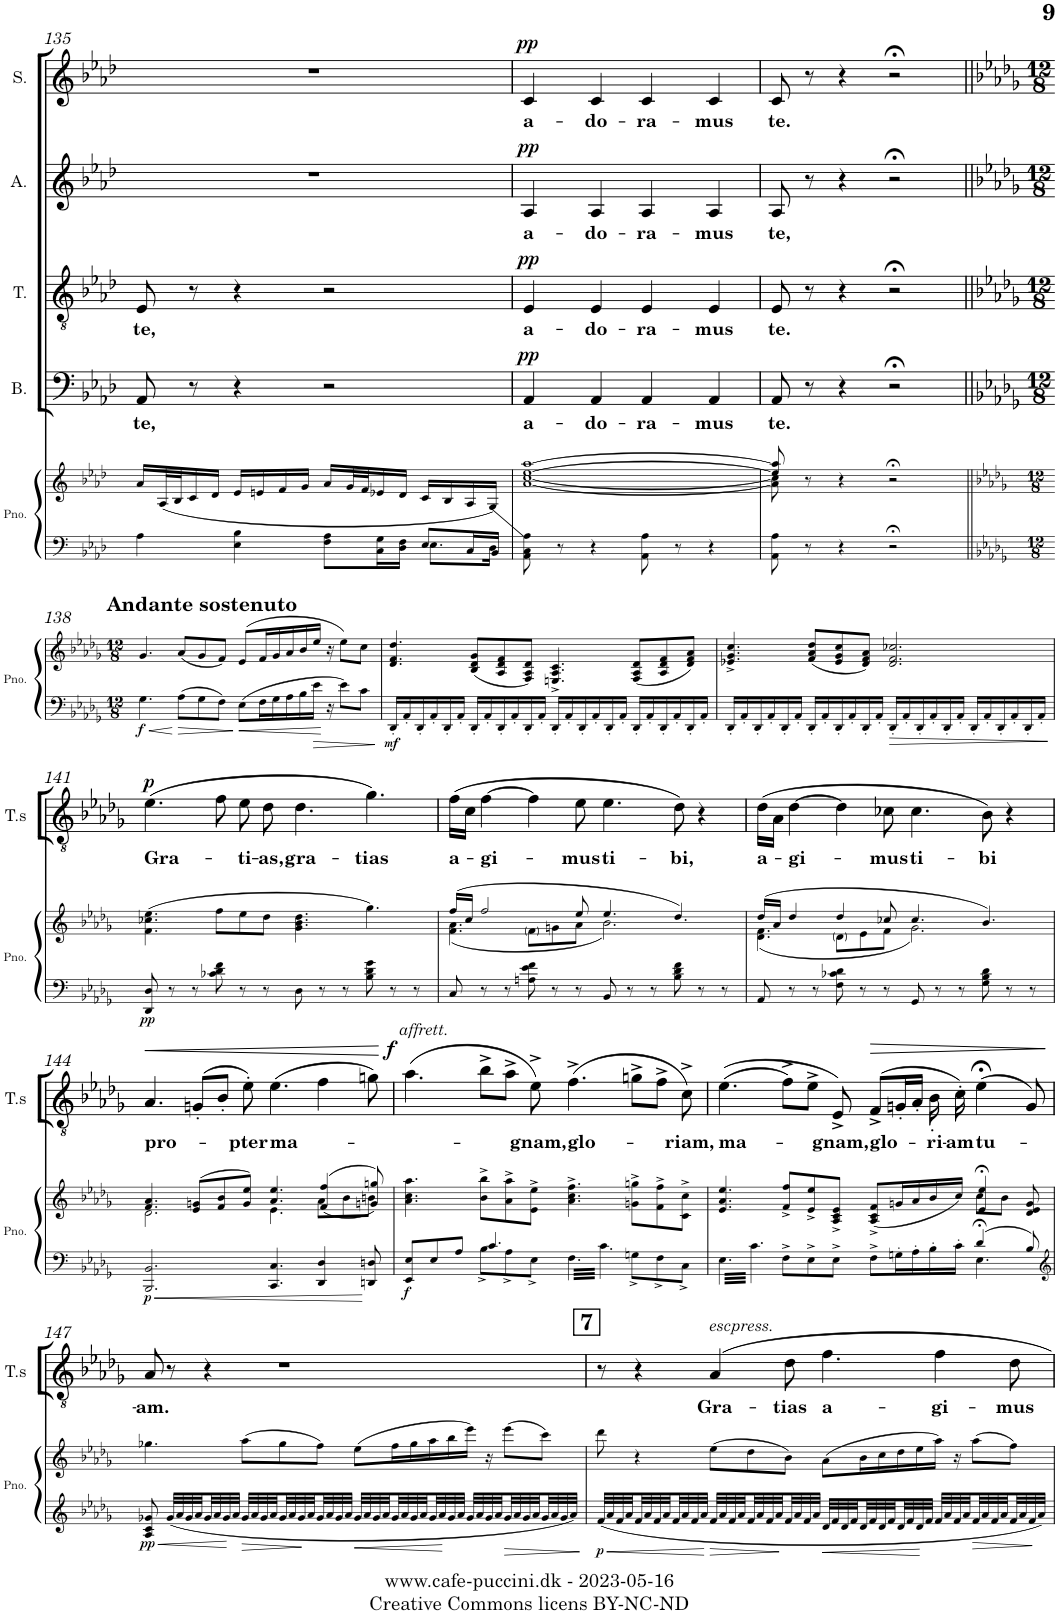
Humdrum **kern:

**kern	**kern	**dynam	**kern	**text	**dynam	**kern	**text	**dynam	**kern	**text	**dynam	**kern	**text	**dynam	**kern	**text	**dynam
*part6	*part6	*part6	*part5	*part5	*part5	*part4	*part4	*part4	*part3	*part3	*part3	*part2	*part2	*part2	*part1	*part1	*part1
*staff7	*staff6	*staff6/7	*staff5	*staff5	*staff5	*staff4	*staff4	*staff4	*staff3	*staff3	*staff3	*staff2	*staff2	*staff2	*staff1	*staff1	*staff1
*I"Piano	*	*	*I"Bass	*	*	*I"Tenor	*	*	*I"Alto	*	*	*I"Soprano	*	*	*I"Tenor solo	*	*
*I'Pno.	*	*	*I'B.	*	*	*I'T.	*	*	*I'A.	*	*	*I'S.	*	*	*I'T.s	*	*
!!LO:PB:g=z
*clefF4	*clefG2	*	*clefF4	*	*	*clefGv2	*	*	*clefG2	*	*	*clefG2	*	*	*clefGv2	*	*
*k[b-e-a-d-]	*k[b-e-a-d-]	*	*k[b-e-a-d-]	*	*	*k[b-e-a-d-]	*	*	*k[b-e-a-d-]	*	*	*k[b-e-a-d-]	*	*	*k[b-e-a-d-]	*	*
*M4/4	*M4/4	*	*M4/4	*	*	*M4/4	*	*	*M4/4	*	*	*M4/4	*	*	*M4/4	*	*
*met(c)	*met(c)	*	*met(c)	*	*	*met(c)	*	*	*met(c)	*	*	*met(c)	*	*	*met(c)	*	*
=135	=135	=135	=135	=135	=135	=135	=135	=135	=135	=135	=135	=135	=135	=135	=135	=135	=135
*^	*	*	*	*	*	*	*	*	*	*	*	*	*	*	*	*	*
!	!	!	!	!	!LO:LY:b	!	!	!LO:LY:b	!	!	!	!	!	!	!	!	!	!
4A-\	2.ryy	16a-/LL	.	8AA-/	te,	.	8E-/	te,	.	1r	.	.	1r	.	.	1r	.	.
.	.	(32A-/L	.	.	.	.	.	.	.	.	.	.	.	.	.	.	.	.
.	.	32B-/J	.	.	.	.	.	.	.	.	.	.	.	.	.	.	.	.
.	.	16c/	.	8r	.	.	8r	.	.	.	.	.	.	.	.	.	.	.
.	.	16d-/JJ	.	.	.	.	.	.	.	.	.	.	.	.	.	.	.	.
4E-\ 4B-\	.	16e-/LL	.	4r	.	.	4r	.	.	.	.	.	.	.	.	.	.	.
.	.	16en/	.	.	.	.	.	.	.	.	.	.	.	.	.	.	.	.
.	.	16f/	.	.	.	.	.	.	.	.	.	.	.	.	.	.	.	.
.	.	16g/JJ	.	.	.	.	.	.	.	.	.	.	.	.	.	.	.	.
8F\ 8A-\L	.	16a-/LL	.	2r	.	.	2r	.	.	.	.	.	.	.	.	.	.	.
.	.	32g/L	.	.	.	.	.	.	.	.	.	.	.	.	.	.	.	.
.	.	32f/J	.	.	.	.	.	.	.	.	.	.	.	.	.	.	.	.
16C\ 16G\L	.	16e-X/	.	.	.	.	.	.	.	.	.	.	.	.	.	.	.	.
16D-\ 16F\JJ	.	16d-/JJ	.	.	.	.	.	.	.	.	.	.	.	.	.	.	.	.
8E-/L	8.E-\L	16c/LL	.	.	.	.	.	.	.	.	.	.	.	.	.	.	.	.
.	.	16B-/	.	.	.	.	.	.	.	.	.	.	.	.	.	.	.	.
16C/L	.	16A-/	.	.	.	.	.	.	.	.	.	.	.	.	.	.	.	.
16BB-/JJ	16D-\Jk	16G/JJ)	.	.	.	.	.	.	.	.	.	.	.	.	.	.	.	.
=136	=136	=136	=136	=136	=136	=136	=136	=136	=136	=136	=136	=136	=136	=136	=136	=136	=136	=136
*	*	*^	*	*	*	*	*	*	*	*	*	*	*	*	*	*	*	*
!	!	!	!	!	!	!LO:LY:b	!LO:DY:a	!	!LO:LY:b	!LO:DY:a	!	!LO:LY:b	!LO:DY:a	!	!LO:LY:b	!LO:DY:a	!	!	!
*v	*v	*	*	*	*	*	*	*	*	*	*	*	*	*	*	*	*	*	*
8AA-\ 8C\ 8A-\	[1ee- [1aa-	[1a- [1cc	.	4AA-/	a-	pp	4E-/	a-	pp	4A-/	a-	pp	4c/	a-	pp	1r	.	.
8r	.	.	.	.	.	.	.	.	.	.	.	.	.	.	.	.	.	.
!	!	!	!	!	!LO:LY:b	!	!	!LO:LY:b	!	!	!LO:LY:b	!	!	!LO:LY:b	!	!	!	!
4r	.	.	.	4AA-/	-do-	.	4E-/	-do-	.	4A-/	-do-	.	4c/	-do-	.	.	.	.
!	!	!	!	!	!LO:LY:b	!	!	!LO:LY:b	!	!	!LO:LY:b	!	!	!LO:LY:b	!	!	!	!
8AA-\ 8A-\	.	.	.	4AA-/	-ra-	.	4E-/	-ra-	.	4A-/	-ra-	.	4c/	-ra-	.	.	.	.
8r	.	.	.	.	.	.	.	.	.	.	.	.	.	.	.	.	.	.
!	!	!	!	!	!LO:LY:b	!	!	!LO:LY:b	!	!	!LO:LY:b	!	!	!LO:LY:b	!	!	!	!
4r	.	.	.	4AA-/	-mus	.	4E-/	-mus	.	4A-/	-mus	.	4c/	-mus	.	.	.	.
=137	=137	=137	=137	=137	=137	=137	=137	=137	=137	=137	=137	=137	=137	=137	=137	=137	=137	=137
!	!	!	!	!	!LO:LY:b	!	!	!LO:LY:b	!	!	!LO:LY:b	!	!	!LO:LY:b	!	!	!	!
8AA-\ 8A-\	8ee-/] 8aa-/]	8a-\] 8cc\]	.	8AA-/	te.	.	8E-/	te.	.	8A-/	te,	.	8c/	te.	.	1r	.	.
8r	8r	8ryy	.	8r	.	.	8r	.	.	8r	.	.	8r	.	.	.	.	.
4r	4r	4ryy	.	4r	.	.	4r	.	.	4r	.	.	4r	.	.	.	.	.
2r;<	2r;<	2ryy	.	2r;<	.	.	2r;<	.	.	2r;<	.	.	2r;<	.	.	.	.	.
*	*v	*v	*	*	*	*	*	*	*	*	*	*	*	*	*	*	*	*
!!LO:LB:g=z
=138||	=138||	=138||	=138||	=138||	=138||	=138||	=138||	=138||	=138||	=138||	=138||	=138||	=138||	=138||	=138||	=138||	=138||
*k[b-e-a-d-g-]	*k[b-e-a-d-g-]	*	*k[b-e-a-d-g-]	*	*	*k[b-e-a-d-g-]	*	*	*k[b-e-a-d-g-]	*	*	*k[b-e-a-d-g-]	*	*	*k[b-e-a-d-g-]	*	*
*M12/8	*M12/8	*	*M12/8	*	*	*M12/8	*	*	*M12/8	*	*	*M12/8	*	*	*M12/8	*	*
*	*^	*	*	*	*	*	*	*	*	*	*	*	*	*	*	*	*
!	!	!	!	!	!	!	!	!	!	!	!	!	!	!	!	!LO:TX:a:B:t=Andante sostenuto	!	!
!	!	!	!LO:DY:b=2	!	!	!	!	!	!	!	!	!	!	!	!	!	!	!
*	*v	*v	*	*	*	*	*	*	*	*	*	*	*	*	*	*	*	*
4.G-\	4.g-/	f	2r	.	.	2r	.	.	2r	.	.	2r	.	.	2r	.	.
8A-\L	(8a-/L	.	.	.	.	.	.	.	.	.	.	.	.	.	.	.	.
8G-\	8g-/	.	1r	.	.	1r	.	.	1r	.	.	1r	.	.	1r	.	.
8F\J	8f/J)	.	.	.	.	.	.	.	.	.	.	.	.	.	.	.	.
8E-\L	(8e-/L	.	.	.	.	.	.	.	.	.	.	.	.	.	.	.	.
16F\L	16f/L	.	.	.	.	.	.	.	.	.	.	.	.	.	.	.	.
16G-\	16g-/	.	.	.	.	.	.	.	.	.	.	.	.	.	.	.	.
16A-\	16a-/	.	.	.	.	.	.	.	.	.	.	.	.	.	.	.	.
16B-\	16b-/	.	.	.	.	.	.	.	.	.	.	.	.	.	.	.	.
16e-\JJ	16ee-/JJ	.	.	.	.	.	.	.	.	.	.	.	.	.	.	.	.
16r	16r	.	.	.	.	.	.	.	.	.	.	.	.	.	.	.	.
8e-\L	8ee-\L)	.	.	.	.	.	.	.	.	.	.	.	.	.	.	.	.
8c\J	8cc\J	.	.	.	.	.	.	.	.	.	.	.	.	.	.	.	.
=139	=139	=139	=139	=139	=139	=139	=139	=139	=139	=139	=139	=139	=139	=139	=139	=139	=139
!	!	!LO:DY:b=2	!	!	!	!	!	!	!	!	!	!	!	!	!	!	!
16DD-'/LL	4.d-/ 4.f/ 4.dd-/	mf	2r	.	.	2r	.	.	2r	.	.	2r	.	.	2r	.	.
16AA-'/	.	.	.	.	.	.	.	.	.	.	.	.	.	.	.	.	.
16DD-'/	.	.	.	.	.	.	.	.	.	.	.	.	.	.	.	.	.
16AA-'/	.	.	.	.	.	.	.	.	.	.	.	.	.	.	.	.	.
16DD-'/	.	.	.	.	.	.	.	.	.	.	.	.	.	.	.	.	.
16AA-'/JJ	.	.	.	.	.	.	.	.	.	.	.	.	.	.	.	.	.
16DD-'/LL	(8B-/ 8d-/ 8g-/L	.	.	.	.	.	.	.	.	.	.	.	.	.	.	.	.
16AA-'/	.	.	.	.	.	.	.	.	.	.	.	.	.	.	.	.	.
16DD-'/	8A-/ 8d-/ 8f/	.	1r	.	.	1r	.	.	1r	.	.	1r	.	.	1r	.	.
16AA-'/	.	.	.	.	.	.	.	.	.	.	.	.	.	.	.	.	.
16DD-'/	8F/ 8A-/ 8d-/J)	.	.	.	.	.	.	.	.	.	.	.	.	.	.	.	.
16AA-'/JJ	.	.	.	.	.	.	.	.	.	.	.	.	.	.	.	.	.
16DD-'/LL	4.En/^ 4.A-/^ 4.c/^	.	.	.	.	.	.	.	.	.	.	.	.	.	.	.	.
16AA-'/	.	.	.	.	.	.	.	.	.	.	.	.	.	.	.	.	.
16DD-'/	.	.	.	.	.	.	.	.	.	.	.	.	.	.	.	.	.
16AA-'/	.	.	.	.	.	.	.	.	.	.	.	.	.	.	.	.	.
16DD-'/	.	.	.	.	.	.	.	.	.	.	.	.	.	.	.	.	.
16AA-'/JJ	.	.	.	.	.	.	.	.	.	.	.	.	.	.	.	.	.
16DD-'/LL	(8F/ 8A-/ 8d-/L	.	.	.	.	.	.	.	.	.	.	.	.	.	.	.	.
16AA-'/	.	.	.	.	.	.	.	.	.	.	.	.	.	.	.	.	.
16DD-'/	8A-/ 8d-/ 8f/	.	.	.	.	.	.	.	.	.	.	.	.	.	.	.	.
16AA-'/	.	.	.	.	.	.	.	.	.	.	.	.	.	.	.	.	.
16DD-'/	8d-/ 8f/ 8a-/J)	.	.	.	.	.	.	.	.	.	.	.	.	.	.	.	.
16AA-'/JJ	.	.	.	.	.	.	.	.	.	.	.	.	.	.	.	.	.
=140	=140	=140	=140	=140	=140	=140	=140	=140	=140	=140	=140	=140	=140	=140	=140	=140	=140
16DD-'/LL	4.e-X/^ 4.g-/^ 4.cc/^	.	2r	.	.	2r	.	.	2r	.	.	2r	.	.	2r	.	.
16AA-'/	.	.	.	.	.	.	.	.	.	.	.	.	.	.	.	.	.
16DD-'/	.	.	.	.	.	.	.	.	.	.	.	.	.	.	.	.	.
16AA-'/	.	.	.	.	.	.	.	.	.	.	.	.	.	.	.	.	.
16DD-'/	.	.	.	.	.	.	.	.	.	.	.	.	.	.	.	.	.
16AA-'/JJ	.	.	.	.	.	.	.	.	.	.	.	.	.	.	.	.	.
16DD-'/LL	(8f/ 8a-/ 8dd-/L	.	.	.	.	.	.	.	.	.	.	.	.	.	.	.	.
16AA-'/	.	.	.	.	.	.	.	.	.	.	.	.	.	.	.	.	.
16DD-'/	8e-/ 8g-/ 8cc/	.	1r	.	.	1r	.	.	1r	.	.	1r	.	.	1r	.	.
16AA-'/	.	.	.	.	.	.	.	.	.	.	.	.	.	.	.	.	.
16DD-'/	8d-/ 8f/ 8a-/J)	.	.	.	.	.	.	.	.	.	.	.	.	.	.	.	.
16AA-'/JJ	.	.	.	.	.	.	.	.	.	.	.	.	.	.	.	.	.
16DD-'/LL	2.d-/ 2.f/ 2.cc-X/	.	.	.	.	.	.	.	.	.	.	.	.	.	.	.	.
16AA-'/	.	.	.	.	.	.	.	.	.	.	.	.	.	.	.	.	.
16DD-'/	.	.	.	.	.	.	.	.	.	.	.	.	.	.	.	.	.
16AA-'/	.	.	.	.	.	.	.	.	.	.	.	.	.	.	.	.	.
16DD-'/	.	.	.	.	.	.	.	.	.	.	.	.	.	.	.	.	.
16AA-'/JJ	.	.	.	.	.	.	.	.	.	.	.	.	.	.	.	.	.
16DD-'/LL	.	.	.	.	.	.	.	.	.	.	.	.	.	.	.	.	.
16AA-'/	.	.	.	.	.	.	.	.	.	.	.	.	.	.	.	.	.
16DD-'/	.	.	.	.	.	.	.	.	.	.	.	.	.	.	.	.	.
16AA-'/	.	.	.	.	.	.	.	.	.	.	.	.	.	.	.	.	.
16DD-'/	.	.	.	.	.	.	.	.	.	.	.	.	.	.	.	.	.
16AA-'/JJ	.	.	.	.	.	.	.	.	.	.	.	.	.	.	.	.	.
!!LO:LB:g=z
=141	=141	=141	=141	=141	=141	=141	=141	=141	=141	=141	=141	=141	=141	=141	=141	=141	=141
!	!	!LO:DY:b=2	!	!	!	!	!	!	!	!	!	!	!	!	!	!LO:LY:b	!LO:DY:a
8DD-/ 8D-/	(4.f\ 4.cc-X\ 4.ee-\	pp	2r	.	.	2r	.	.	2r	.	.	2r	.	.	(4.e-\	Gra-	p
8r	.	.	.	.	.	.	.	.	.	.	.	.	.	.	.	.	.
8r	.	.	.	.	.	.	.	.	.	.	.	.	.	.	.	.	.
8c-X\ 8d-\ 8f\	8ff\L	.	.	.	.	.	.	.	.	.	.	.	.	.	8f\	.	.
!	!	!	!	!	!	!	!	!	!	!	!	!	!	!	!	!LO:LY:b	!
8r	8ee-\	.	1r	.	.	1r	.	.	1r	.	.	1r	.	.	8e-\	-ti-	.
!	!	!	!	!	!	!	!	!	!	!	!	!	!	!	!	!LO:LY:b	!
8r	8dd-\J	.	.	.	.	.	.	.	.	.	.	.	.	.	8d-\	-as,	.
!	!	!	!	!	!	!	!	!	!	!	!	!	!	!	!	!LO:LY:b	!
8D-\	4.g-\ 4.b-\ 4.dd-\	.	.	.	.	.	.	.	.	.	.	.	.	.	4.d-\	gra-	.
8r	.	.	.	.	.	.	.	.	.	.	.	.	.	.	.	.	.
8r	.	.	.	.	.	.	.	.	.	.	.	.	.	.	.	.	.
!	!	!	!	!	!	!	!	!	!	!	!	!	!	!	!	!LO:LY:b	!
8B-\ 8d-\ 8g-\	4.gg-\)	.	.	.	.	.	.	.	.	.	.	.	.	.	4.g-\)	-tias	.
8r	.	.	.	.	.	.	.	.	.	.	.	.	.	.	.	.	.
8r	.	.	.	.	.	.	.	.	.	.	.	.	.	.	.	.	.
=142	=142	=142	=142	=142	=142	=142	=142	=142	=142	=142	=142	=142	=142	=142	=142	=142	=142
*	*^	*	*	*	*	*	*	*	*	*	*	*	*	*	*	*	*
!	!	!	!	!	!	!	!	!	!	!	!	!	!	!	!	!	!LO:LY:b	!
8C/	(16ff/LL	(4.f\ 4.a-\	.	2r	.	.	2r	.	.	2r	.	.	2r	.	.	(16f\LL	a-	.
.	16cc/JJ	.	.	.	.	.	.	.	.	.	.	.	.	.	.	16c\JJ	.	.
!	!	!	!	!	!	!	!	!	!	!	!	!	!	!	!	!	!LO:LY:b	!
8r	2ff/	.	.	.	.	.	.	.	.	.	.	.	.	.	.	[4f\	-gi-	.
8r	.	.	.	.	.	.	.	.	.	.	.	.	.	.	.	.	.	.
8An\ 8e-\ 8f\	.	8f\L	.	.	.	.	.	.	.	.	.	.	.	.	.	4f\]	.	.
8r	.	8gn\	.	1r	.	.	1r	.	.	1r	.	.	1r	.	.	.	.	.
!	!	!	!	!	!	!	!	!	!	!	!	!	!	!	!	!	!LO:LY:b	!
8r	8ee-/	8a-\J	.	.	.	.	.	.	.	.	.	.	.	.	.	8e-\	-mus	.
!	!	!	!	!	!	!	!	!	!	!	!	!	!	!	!	!	!LO:LY:b	!
8BB-/	4.ee-/	2.b-\)	.	.	.	.	.	.	.	.	.	.	.	.	.	4.e-\	ti-	.
8r	.	.	.	.	.	.	.	.	.	.	.	.	.	.	.	.	.	.
8r	.	.	.	.	.	.	.	.	.	.	.	.	.	.	.	.	.	.
!	!	!	!	!	!	!	!	!	!	!	!	!	!	!	!	!	!LO:LY:b	!
8B-\ 8d-\ 8f\	4.dd-/)	.	.	.	.	.	.	.	.	.	.	.	.	.	.	8d-\)	-bi,	.
8r	.	.	.	.	.	.	.	.	.	.	.	.	.	.	.	4r	.	.
8r	.	.	.	.	.	.	.	.	.	.	.	.	.	.	.	.	.	.
=143	=143	=143	=143	=143	=143	=143	=143	=143	=143	=143	=143	=143	=143	=143	=143	=143	=143	=143
!	!	!	!	!	!	!	!	!	!	!	!	!	!	!	!	!	!LO:LY:b	!
8AA-/	(16dd-/LL	(4.d-\ 4.f\	.	2r	.	.	2r	.	.	2r	.	.	2r	.	.	(16d-\LL	a-	.
.	16a-/JJ	.	.	.	.	.	.	.	.	.	.	.	.	.	.	16A-\JJ	.	.
!	!	!	!	!	!	!	!	!	!	!	!	!	!	!	!	!	!LO:LY:b	!
8r	4dd-/	.	.	.	.	.	.	.	.	.	.	.	.	.	.	[4d-\	-gi-	.
8r	.	.	.	.	.	.	.	.	.	.	.	.	.	.	.	.	.	.
8F\ 8c-X\ 8d-\	4dd-/	8d-\L	.	.	.	.	.	.	.	.	.	.	.	.	.	4d-\]	.	.
8r	.	8e-\	.	1r	.	.	1r	.	.	1r	.	.	1r	.	.	.	.	.
!	!	!	!	!	!	!	!	!	!	!	!	!	!	!	!	!	!LO:LY:b	!
8r	8cc-X/	8f\J	.	.	.	.	.	.	.	.	.	.	.	.	.	8c-X\	-mus	.
!	!	!	!	!	!	!	!	!	!	!	!	!	!	!	!	!	!LO:LY:b	!
8GG-/	4.cc-/	2.g-\)	.	.	.	.	.	.	.	.	.	.	.	.	.	4.c-\	ti-	.
8r	.	.	.	.	.	.	.	.	.	.	.	.	.	.	.	.	.	.
8r	.	.	.	.	.	.	.	.	.	.	.	.	.	.	.	.	.	.
!	!	!	!	!	!	!	!	!	!	!	!	!	!	!	!	!	!LO:LY:b	!
8G-\ 8B-\ 8d-\	4.b-/)	.	.	.	.	.	.	.	.	.	.	.	.	.	.	8B-\)	-bi	.
8r	.	.	.	.	.	.	.	.	.	.	.	.	.	.	.	4r	.	.
8r	.	.	.	.	.	.	.	.	.	.	.	.	.	.	.	.	.	.
!!LO:LB:g=z
=144	=144	=144	=144	=144	=144	=144	=144	=144	=144	=144	=144	=144	=144	=144	=144	=144	=144	=144
!	!	!	!LO:DY:b=2	!	!	!	!	!	!	!	!	!	!	!	!	!	!LO:LY:b	!LO:HP:b
2.BBB-/ 2.BB-/	4.f/ 4.a-/	2.d-\	p	2r	.	.	2r	.	.	2r	.	.	2r	.	.	4.A-/	pro-	<
.	(8e-/ 8gn/L	.	.	.	.	.	.	.	.	.	.	.	.	.	.	(8Gn'/L	.	.
.	8f/ 8b-/	.	.	1r	.	.	1r	.	.	1r	.	.	1r	.	.	8B-'/J	.	.
!	!	!	!	!	!	!	!	!	!	!	!	!	!	!	!	!	!LO:LY:b	!
.	8g/ 8ee-/J)	.	.	.	.	.	.	.	.	.	.	.	.	.	.	8e-'\)	-pter	.
!	!	!	!	!	!	!	!	!	!	!	!	!	!	!	!	!	!LO:LY:b	!
4.CC/ 4.C/	4.a-/ 4.ee-/	4.e-\	.	.	.	.	.	.	.	.	.	.	.	.	.	(4.e-\	ma-	.
4DD-/ 4D-/	((<4f/ 4ff/	8a-\L	.	.	.	.	.	.	.	.	.	.	.	.	.	4f\	.	.
.	.	8b-\	.	.	.	.	.	.	.	.	.	.	.	.	.	.	.	.
8DDn/ 8Dn/	8gn/ 8ggn/))	8bn\J	.	.	.	.	.	.	.	.	.	.	.	.	.	8gn\)	.	.
*	*v	*v	*	*	*	*	*	*	*	*	*	*	*	*	*	*	*	*
.	.	.	.	.	.	.	.	.	.	.	.	.	.	.	.	.	[
=145	=145	=145	=145	=145	=145	=145	=145	=145	=145	=145	=145	=145	=145	=145	=145	=145	=145
*^	*	*	*	*	*	*	*	*	*	*	*	*	*	*	*	*	*
!	!	!	!	!	!	!	!	!	!	!	!	!	!	!	!	!LO:TX:a:i:t=affrett.	!	!
!	!	!	!LO:DY:b=2	!	!	!	!	!	!	!	!	!	!	!	!	!	!	!LO:DY:a
4.ryy	8EE-/ 8E-/L	4.a-\ 4.cc\ 4.aa-\	f	2r	.	.	2r	.	.	2r	.	.	2r	.	.	(4.a-\	.	f
.	8E-/	.	.	.	.	.	.	.	.	.	.	.	.	.	.	.	.	.
.	8A-/J	.	.	.	.	.	.	.	.	.	.	.	.	.	.	.	.	.
4.c/	8B-^\L	8b-\^ 8bb-\^L	.	.	.	.	.	.	.	.	.	.	.	.	.	8b-^\L	.	.
.	8A-^\	8a-\^ 8aa-\^	.	1r	.	.	1r	.	.	1r	.	.	1r	.	.	8a-^\J	.	.
!	!	!	!	!	!	!	!	!	!	!	!	!	!	!	!	!	!LO:LY:b	!
.	8E-^\J	8e-\^ 8ee-\^J	.	.	.	.	.	.	.	.	.	.	.	.	.	8e-^\)	-gnam,	.
!	!	!	!	!	!	!	!	!	!	!	!	!	!	!	!	!	!LO:LY:b	!
4ryy	12..F\	4.a-\^ 4.cc\^ 4.ff\^	.	.	.	.	.	.	.	.	.	.	.	.	.	(4.f^\	glo-	.
.	[16c\	.	.	.	.	.	.	.	.	.	.	.	.	.	.	.	.	.
2ryy	8c\]	.	.	.	.	.	.	.	.	.	.	.	.	.	.	.	.	.
.	8Gn^\L	8gn\^ 8ggn\^L	.	.	.	.	.	.	.	.	.	.	.	.	.	8gn^\L	.	.
.	8F^\	8f\^ 8ff\^	.	.	.	.	.	.	.	.	.	.	.	.	.	8f^\J	.	.
!	!	!	!	!	!	!	!	!	!	!	!	!	!	!	!	!	!LO:LY:b	!
.	8C^\J	8c\^ 8cc\^J	.	.	.	.	.	.	.	.	.	.	.	.	.	8c^\)	-riam,	.
=146	=146	=146	=146	=146	=146	=146	=146	=146	=146	=146	=146	=146	=146	=146	=146	=146	=146	=146
*	*	*^	*	*	*	*	*	*	*	*	*	*	*	*	*	*	*	*
!	!	!	!	!	!	!	!	!	!	!	!	!	!	!	!	!	!	!LO:LY:b	!
12..E-\	1ryy	4.e-/ 4.a-/ 4.ee-/	1ryy	.	2r	.	.	2r	.	.	2r	.	.	2r	.	.	((4.e-\	ma-	.
[16c\	.	.	.	.	.	.	.	.	.	.	.	.	.	.	.	.	.	.	.
8c\]	.	.	.	.	.	.	.	.	.	.	.	.	.	.	.	.	.	.	.
8F^\L	.	8f/^ 8ff/^L	.	.	.	.	.	.	.	.	.	.	.	.	.	.	8f^\L)	.	.
8E-^\	.	8e-/^ 8ee-/^	.	.	1r	.	.	1r	.	.	1r	.	.	1r	.	.	8e-^\J	.	.
!	!	!	!	!	!	!	!	!	!	!	!	!	!	!	!	!	!	!LO:LY:b	!
8E-^\J	.	8A-/^ 8c/^ 8e-/^J	.	.	.	.	.	.	.	.	.	.	.	.	.	.	8E-^/)	-gnam,	.
!	!	!	!	!	!	!	!	!	!	!	!	!	!	!	!	!	!	!LO:LY:b	!LO:HP:b
8F^\L	.	(8A-/^ 8c/^ 8f/^L	.	.	.	.	.	.	.	.	.	.	.	.	.	.	(8F^/L	glo-	>
16Gn'\L	.	16gn/L	.	.	.	.	.	.	.	.	.	.	.	.	.	.	16Gn'/L	.	.
16A-'\	.	16a-/	.	.	.	.	.	.	.	.	.	.	.	.	.	.	16A-'/JJ	.	.
!	!	!	!	!	!	!	!	!	!	!	!	!	!	!	!	!	!	!LO:LY:b	!
16B-'\	8ryy	16b-/	8ryy	.	.	.	.	.	.	.	.	.	.	.	.	.	16B-'<\	-ri-	.
!	!	!	!	!	!	!	!	!	!	!	!	!	!	!	!	!	!	!LO:LY:b	!
16c'\JJ	.	16cc/JJ)	.	.	.	.	.	.	.	.	.	.	.	.	.	.	16c'\)	-am	.
!	!	!	!	!	!	!	!	!	!	!	!	!	!	!	!	!	!	!LO:LY:b	!
4d-;</	4.E-\	4e-/;< 4ee-/;<	8cc\L	.	.	.	.	.	.	.	.	.	.	.	.	.	(4e-;<\	tu-	.
.	.	.	8b-\J	.	.	.	.	.	.	.	.	.	.	.	.	.	.	.	.
8B-/	.	8d-/ 8e-/ 8g/	8ryy	.	.	.	.	.	.	.	.	.	.	.	.	.	8G/)	.	.
*v	*v	*	*	*	*	*	*	*	*	*	*	*	*	*	*	*	*	*	*
*	*v	*v	*	*	*	*	*	*	*	*	*	*	*	*	*	*	*	*
.	.	.	.	.	.	.	.	.	.	.	.	.	.	.	.	.	]
!!LO:LB:g=z
=147	=147	=147	=147	=147	=147	=147	=147	=147	=147	=147	=147	=147	=147	=147	=147	=147	=147
*clefG2	*	*	*	*	*	*	*	*	*	*	*	*	*	*	*	*	*
!	!	!LO:DY:b=2	!	!	!	!	!	!	!	!	!	!	!	!	!	!LO:LY:b	!
8A-/ 8c/ 8g-X/	4.gg-X\	pp	2r	.	.	2r	.	.	2r	.	.	2r	.	.	8A-/	-am.	.
32g-/LLL	.	.	.	.	.	.	.	.	.	.	.	.	.	.	8r	.	.
32a-/	.	.	.	.	.	.	.	.	.	.	.	.	.	.	.	.	.
32g-/	.	.	.	.	.	.	.	.	.	.	.	.	.	.	.	.	.
32a-/	.	.	.	.	.	.	.	.	.	.	.	.	.	.	.	.	.
32g-/	.	.	.	.	.	.	.	.	.	.	.	.	.	.	4r	.	.
32a-/	.	.	.	.	.	.	.	.	.	.	.	.	.	.	.	.	.
32g-/	.	.	.	.	.	.	.	.	.	.	.	.	.	.	.	.	.
32a-/JJJ	.	.	.	.	.	.	.	.	.	.	.	.	.	.	.	.	.
32g-/LLL	(8aa-\L	.	.	.	.	.	.	.	.	.	.	.	.	.	.	.	.
32a-/	.	.	.	.	.	.	.	.	.	.	.	.	.	.	.	.	.
32g-/	.	.	.	.	.	.	.	.	.	.	.	.	.	.	.	.	.
32a-/	.	.	.	.	.	.	.	.	.	.	.	.	.	.	.	.	.
32g-/	8gg-\	.	1r	.	.	1r	.	.	1r	.	.	1r	.	.	1r	.	.
32a-/	.	.	.	.	.	.	.	.	.	.	.	.	.	.	.	.	.
32g-/	.	.	.	.	.	.	.	.	.	.	.	.	.	.	.	.	.
32a-/	.	.	.	.	.	.	.	.	.	.	.	.	.	.	.	.	.
32g-/	8ff\J)	.	.	.	.	.	.	.	.	.	.	.	.	.	.	.	.
32a-/	.	.	.	.	.	.	.	.	.	.	.	.	.	.	.	.	.
32g-/	.	.	.	.	.	.	.	.	.	.	.	.	.	.	.	.	.
32a-/JJJ	.	.	.	.	.	.	.	.	.	.	.	.	.	.	.	.	.
32g-/LLL	(8ee-\L	.	.	.	.	.	.	.	.	.	.	.	.	.	.	.	.
32a-/	.	.	.	.	.	.	.	.	.	.	.	.	.	.	.	.	.
32g-/	.	.	.	.	.	.	.	.	.	.	.	.	.	.	.	.	.
32a-/	.	.	.	.	.	.	.	.	.	.	.	.	.	.	.	.	.
32g-/	16ff\L	.	.	.	.	.	.	.	.	.	.	.	.	.	.	.	.
32a-/	.	.	.	.	.	.	.	.	.	.	.	.	.	.	.	.	.
32g-/	16gg-\	.	.	.	.	.	.	.	.	.	.	.	.	.	.	.	.
32a-/	.	.	.	.	.	.	.	.	.	.	.	.	.	.	.	.	.
32g-/	16aa-\	.	.	.	.	.	.	.	.	.	.	.	.	.	.	.	.
32a-/	.	.	.	.	.	.	.	.	.	.	.	.	.	.	.	.	.
32g-/	16bb-\	.	.	.	.	.	.	.	.	.	.	.	.	.	.	.	.
32a-/JJJ	.	.	.	.	.	.	.	.	.	.	.	.	.	.	.	.	.
32g-/LLL	16eee-\JJ)	.	.	.	.	.	.	.	.	.	.	.	.	.	.	.	.
32a-/	.	.	.	.	.	.	.	.	.	.	.	.	.	.	.	.	.
32g-/	16r	.	.	.	.	.	.	.	.	.	.	.	.	.	.	.	.
32a-/	.	.	.	.	.	.	.	.	.	.	.	.	.	.	.	.	.
32g-/	(8eee-\L	.	.	.	.	.	.	.	.	.	.	.	.	.	.	.	.
32a-/	.	.	.	.	.	.	.	.	.	.	.	.	.	.	.	.	.
32g-/	.	.	.	.	.	.	.	.	.	.	.	.	.	.	.	.	.
32a-/	.	.	.	.	.	.	.	.	.	.	.	.	.	.	.	.	.
32g-/	8ccc\J)	.	.	.	.	.	.	.	.	.	.	.	.	.	.	.	.
32a-/	.	.	.	.	.	.	.	.	.	.	.	.	.	.	.	.	.
32g-/	.	.	.	.	.	.	.	.	.	.	.	.	.	.	.	.	.
32a-/JJJ	.	.	.	.	.	.	.	.	.	.	.	.	.	.	.	.	.
!!LO:REH:place=s1:a:B:cj:fs=14:t=7
=148	=148	=148	=148	=148	=148	=148	=148	=148	=148	=148	=148	=148	=148	=148	=148	=148	=148
!	!	!LO:DY:b=2	!	!	!	!	!	!	!	!	!	!	!	!	!	!	!
32f/LLL	8ddd-\	p	2r	.	.	2r	.	.	2r	.	.	2r	.	.	8r	.	.
32a-/	.	.	.	.	.	.	.	.	.	.	.	.	.	.	.	.	.
32f/	.	.	.	.	.	.	.	.	.	.	.	.	.	.	.	.	.
32a-/	.	.	.	.	.	.	.	.	.	.	.	.	.	.	.	.	.
32f/	4r	.	.	.	.	.	.	.	.	.	.	.	.	.	4r	.	.
32a-/	.	.	.	.	.	.	.	.	.	.	.	.	.	.	.	.	.
32f/	.	.	.	.	.	.	.	.	.	.	.	.	.	.	.	.	.
32a-/	.	.	.	.	.	.	.	.	.	.	.	.	.	.	.	.	.
32f/	.	.	.	.	.	.	.	.	.	.	.	.	.	.	.	.	.
32a-/	.	.	.	.	.	.	.	.	.	.	.	.	.	.	.	.	.
32f/	.	.	.	.	.	.	.	.	.	.	.	.	.	.	.	.	.
32a-/JJJ	.	.	.	.	.	.	.	.	.	.	.	.	.	.	.	.	.
!	!	!	!	!	!	!	!	!	!	!	!	!	!	!	!LO:TX:a:i:t=escpress.	!	!
!	!	!	!	!	!	!	!	!	!	!	!	!	!	!	!	!LO:LY:b	!
32f/LLL	(8ee-\L	.	.	.	.	.	.	.	.	.	.	.	.	.	4A-/	Gra-	.
32a-/	.	.	.	.	.	.	.	.	.	.	.	.	.	.	.	.	.
32f/	.	.	.	.	.	.	.	.	.	.	.	.	.	.	.	.	.
32a-/	.	.	.	.	.	.	.	.	.	.	.	.	.	.	.	.	.
32f/	8dd-\	.	1r	.	.	1r	.	.	1r	.	.	1r	.	.	.	.	.
32a-/	.	.	.	.	.	.	.	.	.	.	.	.	.	.	.	.	.
32f/	.	.	.	.	.	.	.	.	.	.	.	.	.	.	.	.	.
32a-/	.	.	.	.	.	.	.	.	.	.	.	.	.	.	.	.	.
!	!	!	!	!	!	!	!	!	!	!	!	!	!	!	!	!LO:LY:b	!
32f/	8b-\J)	.	.	.	.	.	.	.	.	.	.	.	.	.	8d-\	-tias	.
32a-/	.	.	.	.	.	.	.	.	.	.	.	.	.	.	.	.	.
32f/	.	.	.	.	.	.	.	.	.	.	.	.	.	.	.	.	.
32a-/JJJ	.	.	.	.	.	.	.	.	.	.	.	.	.	.	.	.	.
!	!	!	!	!	!	!	!	!	!	!	!	!	!	!	!	!LO:LY:b	!
32d-/LLL	(8a-\L	.	.	.	.	.	.	.	.	.	.	.	.	.	4.f\	a-	.
32f/	.	.	.	.	.	.	.	.	.	.	.	.	.	.	.	.	.
32d-/	.	.	.	.	.	.	.	.	.	.	.	.	.	.	.	.	.
32f/	.	.	.	.	.	.	.	.	.	.	.	.	.	.	.	.	.
32d-/	16b-\L	.	.	.	.	.	.	.	.	.	.	.	.	.	.	.	.
32f/	.	.	.	.	.	.	.	.	.	.	.	.	.	.	.	.	.
32d-/	16cc\	.	.	.	.	.	.	.	.	.	.	.	.	.	.	.	.
32f/	.	.	.	.	.	.	.	.	.	.	.	.	.	.	.	.	.
32d-/	16dd-\	.	.	.	.	.	.	.	.	.	.	.	.	.	.	.	.
32f/	.	.	.	.	.	.	.	.	.	.	.	.	.	.	.	.	.
32d-/	16ee-\	.	.	.	.	.	.	.	.	.	.	.	.	.	.	.	.
32f/JJJ	.	.	.	.	.	.	.	.	.	.	.	.	.	.	.	.	.
!	!	!	!	!	!	!	!	!	!	!	!	!	!	!	!	!LO:LY:b	!
32f/LLL	16aa-\JJ)	.	.	.	.	.	.	.	.	.	.	.	.	.	4f\	-gi-	.
32a-/	.	.	.	.	.	.	.	.	.	.	.	.	.	.	.	.	.
32f/	16r	.	.	.	.	.	.	.	.	.	.	.	.	.	.	.	.
32a-/	.	.	.	.	.	.	.	.	.	.	.	.	.	.	.	.	.
32f/	(8aa-\L	.	.	.	.	.	.	.	.	.	.	.	.	.	.	.	.
32a-/	.	.	.	.	.	.	.	.	.	.	.	.	.	.	.	.	.
32f/	.	.	.	.	.	.	.	.	.	.	.	.	.	.	.	.	.
32a-/	.	.	.	.	.	.	.	.	.	.	.	.	.	.	.	.	.
!	!	!	!	!	!	!	!	!	!	!	!	!	!	!	!	!LO:LY:b	!
32f/	8ff\J)	.	.	.	.	.	.	.	.	.	.	.	.	.	8d-\	-mus	.
32a-/	.	.	.	.	.	.	.	.	.	.	.	.	.	.	.	.	.
32f/	.	.	.	.	.	.	.	.	.	.	.	.	.	.	.	.	.
32a-/JJJ	.	.	.	.	.	.	.	.	.	.	.	.	.	.	.	.	.
=	=	=	=	=	=	=	=	=	=	=	=	=	=	=	=	=	=
*-	*-	*-	*-	*-	*-	*-	*-	*-	*-	*-	*-	*-	*-	*-	*-	*-	*-
